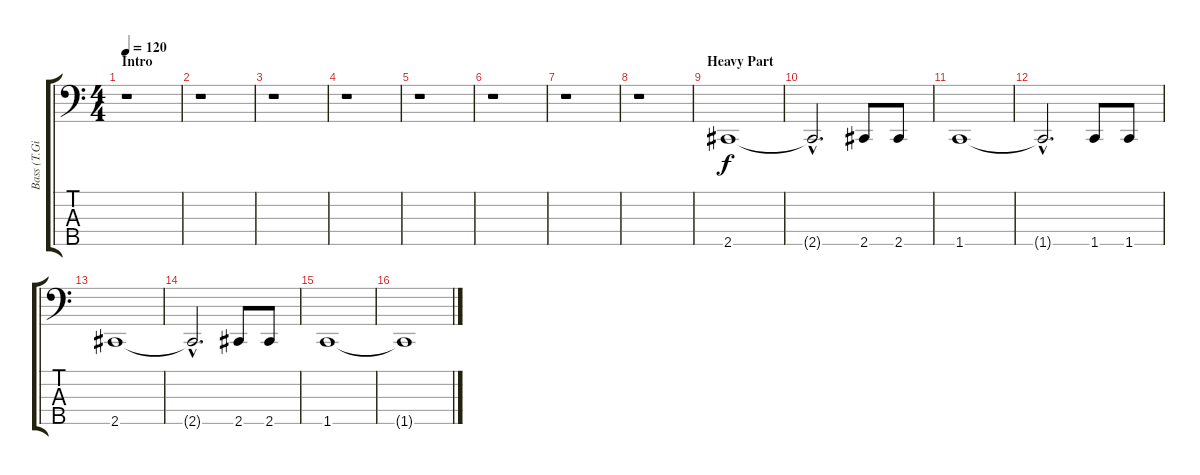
\track ("Bass (T.Giessler)" "Bass (T.Gi") {instrument electricbasspick}
\staff {score tabs}
\tuning (G2 D2 A1 E1 B0) {hide}
\ts (4 4)
\section ("" "Intro")
\tempo 120
\clef f4
\ks c
r.1{dy f instrument electricbasspick} |
r.1 |
r.1 |
r.1 |
r.1 |
r.1 |
r.1 |
r.1 |
\section ("" "Heavy Part")
2.5.1 |
2.5{hac t}.2{d} 2.5.8 2.5.8 |
1.5.1 |
1.5{hac t}.2{d} 1.5.8 1.5.8 |
2.5.1 |
2.5{hac t}.2{d} 2.5.8 2.5.8 |
1.5.1 |
1.5{t}.1
